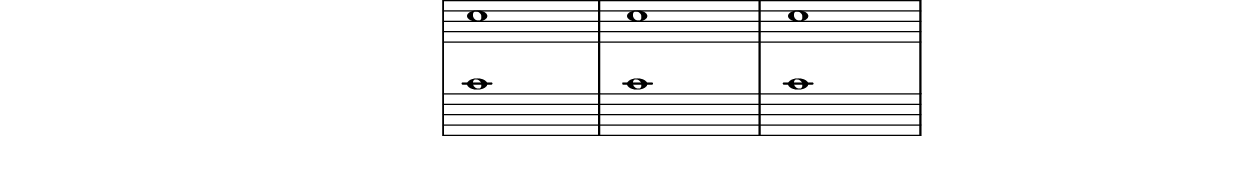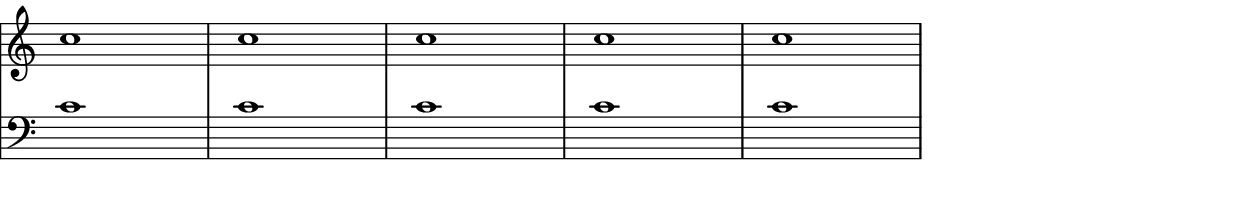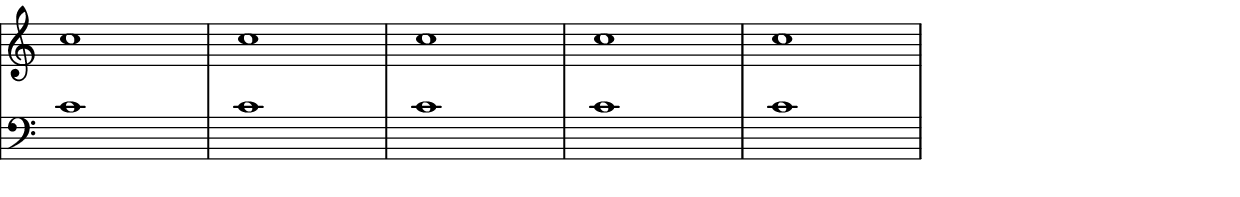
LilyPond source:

%% Generated by lilypond-book
%% Options: [exampleindent=10.16\mm,indent=0\mm,line-width=160\mm]
\include "lilypond-book-preamble.ly"


% ****************************************************************
% Start cut-&-pastable-section
% ****************************************************************

#(ly:set-option 'eps-box-padding 3.000000)



\paper {
  indent = 0\mm
  line-width = 160\mm
  % offset the left padding, also add 1mm as lilypond creates cropped
  % images with a little space on the right
  line-width = #(- line-width (* mm  3.000000) (* mm 1))
}

\layout {
  
}




% ****************************************************************
% ly snippet:
% ****************************************************************
\sourcefilename "snippets/removing-brace-on-first-line-of-piano-score.ly"
\sourcefileline 0
%% DO NOT EDIT this file manually; it was automatically
%% generated from the LilyPond Snippet Repository
%% (http://lsr.di.unimi.it).
%%
%% Make any changes in the LSR itself, or in
%% `Documentation/snippets/new/`, then run
%% `scripts/auxiliar/makelsr.pl`.
%%
%% This file is in the public domain.

\version "2.23.13"

\header {
%% Translation of GIT committish: a8a85e19654e46d725563e6deba44083ef137a2c
  texidocja = "
このスニペットは、@code{PianoStaff} や @code{GrandStaff} から@c
先頭にあるブレース (波括弧) を削除しています。これは譜刻された既存の音楽の@c
一部を切り取って見せる場合に有用です。

これは @code{\\alterBroken} を使用しています。
"
  doctitleja = "ピアノ曲の先頭にあるブレースを削除する"

%% Translation of GIT committish: a3fd5364fc4f247579da0ed2bfea887ab37285c6
  texidocfr = "
Dans cet extrait est supprimée la première accolade d'un
@code{PianoStaff} ou d'un @code{GrandStaff}.

Ceci peut s'avérer utile pour couper et coller l'image générée dans de
la musique préexistante.

Est utilisée la fonction @code{\\alterBroken}.
"

  doctitlefr = "Retrait de l'accolade à la première ligne d'une pièce pour piano"

  lsrtags = "keyboards, staff-notation, tweaks-and-overrides"

  texidoc = "
This snippet removes the first brace from a @code{PianoStaff} or a
@code{GrandStaff}.

It may be useful when cutting and pasting the engraved image into
existing music.

It uses @code{\\alterBroken}.
"

  doctitle = "Removing brace on first line of piano score"
} % begin verbatim


someMusic =  {
  \once \override Staff.Clef.stencil = ##f
  \once \override Staff.TimeSignature.stencil = ##f
  \repeat unfold 3 c1 \break
  \repeat unfold 5 c1 \break
  \repeat unfold 5 c1
}

\score {
  \new PianoStaff
  <<
    \new Staff = "right" \relative c'' \someMusic
    \new Staff = "left" \relative c' { \clef F \someMusic }
  >>
  \layout {
    indent=75
    \context {
      \PianoStaff
      \alterBroken transparent #'(#t) SystemStartBrace
    }
  }
}



% ****************************************************************
% end ly snippet
% ****************************************************************
